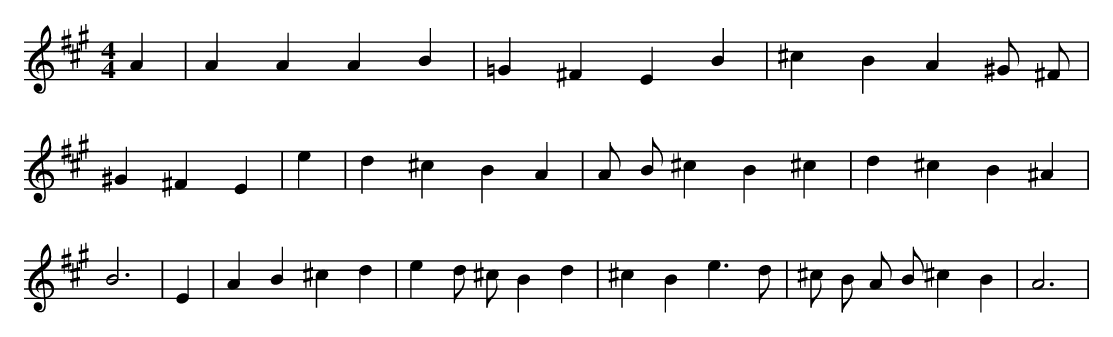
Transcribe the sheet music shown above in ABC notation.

X:1
M:4/4
L:1/8
K:A
A2 | A2 A2 A2 B2 | =G2 ^F2 E2 B2 | ^c2 B2 A2 ^G ^F | ^G2 ^F2 E2 | e2 | d2 ^c2 B2 A2 | A B ^c2 B2 ^c2 | d2 ^c2 B2 ^A2 | B6 | E2 | A2 B2 ^c2 d2 | e2 d ^c B2 d2 | ^c2 B2 e3 d | ^c B A B ^c2 B2 | A6 |
